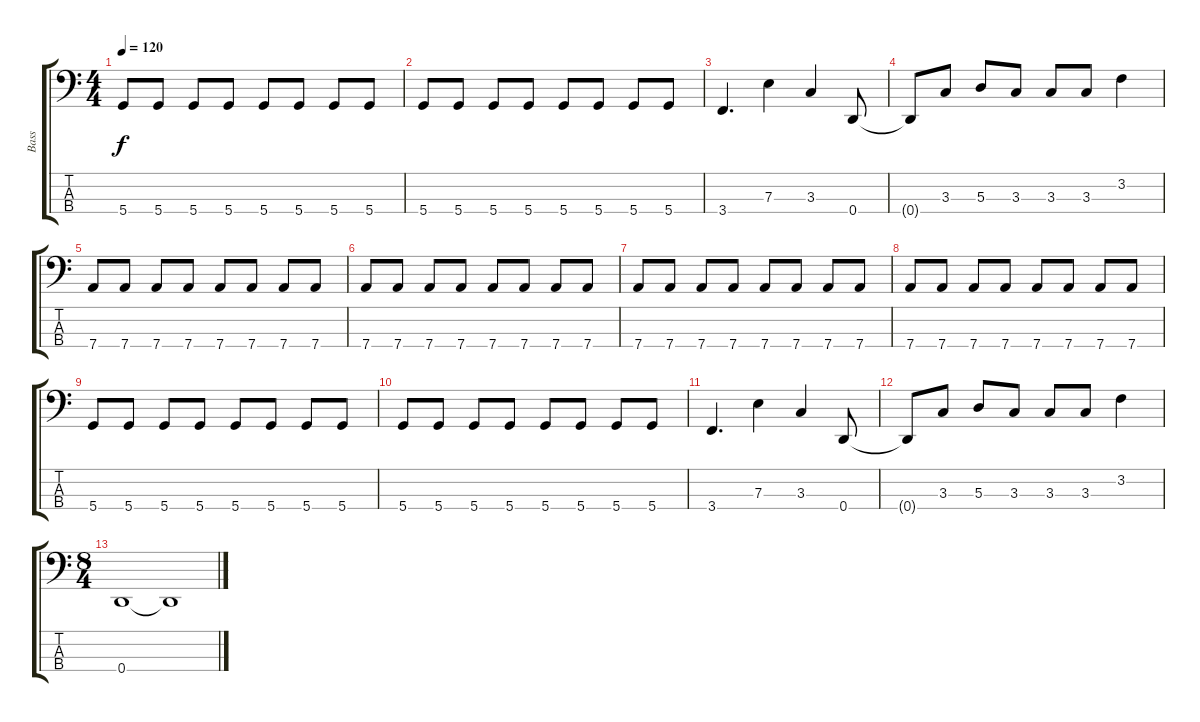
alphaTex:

\track ("Bass" "Bass") {instrument electricbasspick}
\staff {score tabs}
\tuning (G2 D2 A1 D1) {hide}
\ts (4 4)
\tempo 120
\clef f4
\ks c
5.4.8{dy f} 5.4.8 5.4.8 5.4.8 5.4.8 5.4.8 5.4.8 5.4.8 |
5.4.8 5.4.8 5.4.8 5.4.8 5.4.8 5.4.8 5.4.8 5.4.8 |
3.4.4{d} 7.3.4 3.3.4 0.4.8 |
0.4{t}.8 3.3.8 5.3.8 3.3.8 3.3.8 3.3.8 3.2.4 |
7.4.8 7.4.8 7.4.8 7.4.8 7.4.8 7.4.8 7.4.8 7.4.8 |
7.4.8 7.4.8 7.4.8 7.4.8 7.4.8 7.4.8 7.4.8 7.4.8 |
7.4.8 7.4.8 7.4.8 7.4.8 7.4.8 7.4.8 7.4.8 7.4.8 |
7.4.8 7.4.8 7.4.8 7.4.8 7.4.8 7.4.8 7.4.8 7.4.8 |
5.4.8 5.4.8 5.4.8 5.4.8 5.4.8 5.4.8 5.4.8 5.4.8 |
5.4.8 5.4.8 5.4.8 5.4.8 5.4.8 5.4.8 5.4.8 5.4.8 |
3.4.4{d} 7.3.4 3.3.4 0.4.8 |
0.4{t}.8 3.3.8 5.3.8 3.3.8 3.3.8 3.3.8 3.2.4 |
\ts (8 4)
0.4.1 0.4{t}.1
